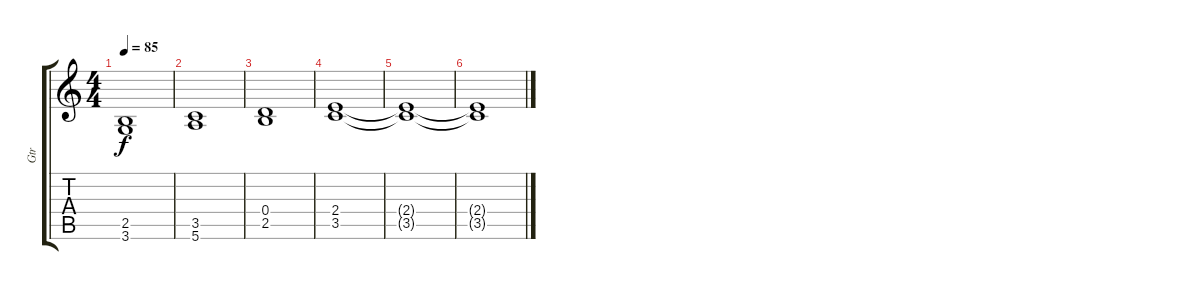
\track ("Gtr" "Gtr") {instrument electricguitarjazz}
\staff {score tabs}
\tuning (E4 B3 G3 D3 A2 E2) {hide}
\ts (4 4)
\tempo 85
\clef g2
\ks c
(2.5 3.6).1{dy f} |
(3.5 5.6).1 |
(0.4 2.5).1 |
(2.4 3.5).1 |
(2.4{t} 3.5{t}).1 |
(2.4{t} 3.5{t}).1
